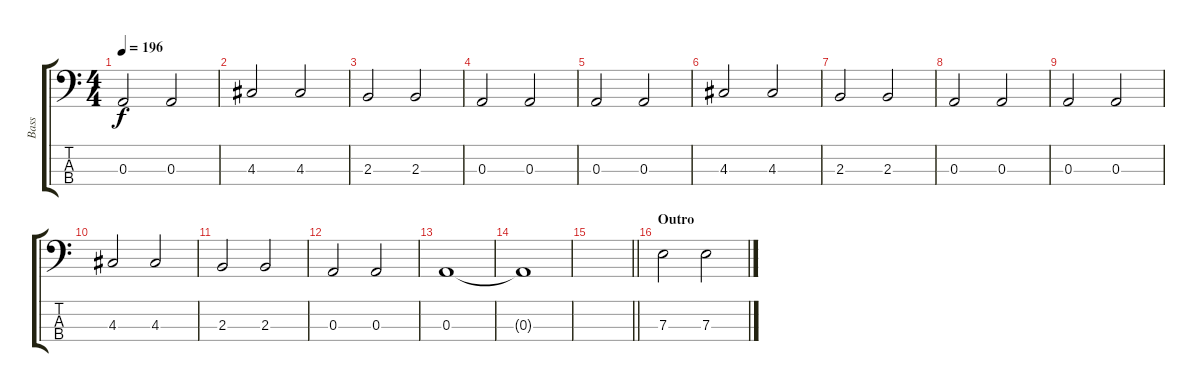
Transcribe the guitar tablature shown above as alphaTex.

\track ("Bass" "Bass") {instrument acousticbass}
\staff {score tabs}
\tuning (G2 D2 A1 E1) {hide}
\ts (4 4)
\tempo 196
\clef f4
\ks c
0.3.2{dy f} 0.3.2 |
4.3.2 4.3.2 |
2.3.2 2.3.2 |
0.3.2 0.3.2 |
0.3.2 0.3.2 |
4.3.2 4.3.2 |
2.3.2 2.3.2 |
0.3.2 0.3.2 |
0.3.2 0.3.2 |
4.3.2 4.3.2 |
2.3.2 2.3.2 |
0.3.2 0.3.2 |
0.3.1 |
0.3{t}.1 |
\barLineRight lightlight
|
\section ("" "Outro")
7.3.2 7.3.2
